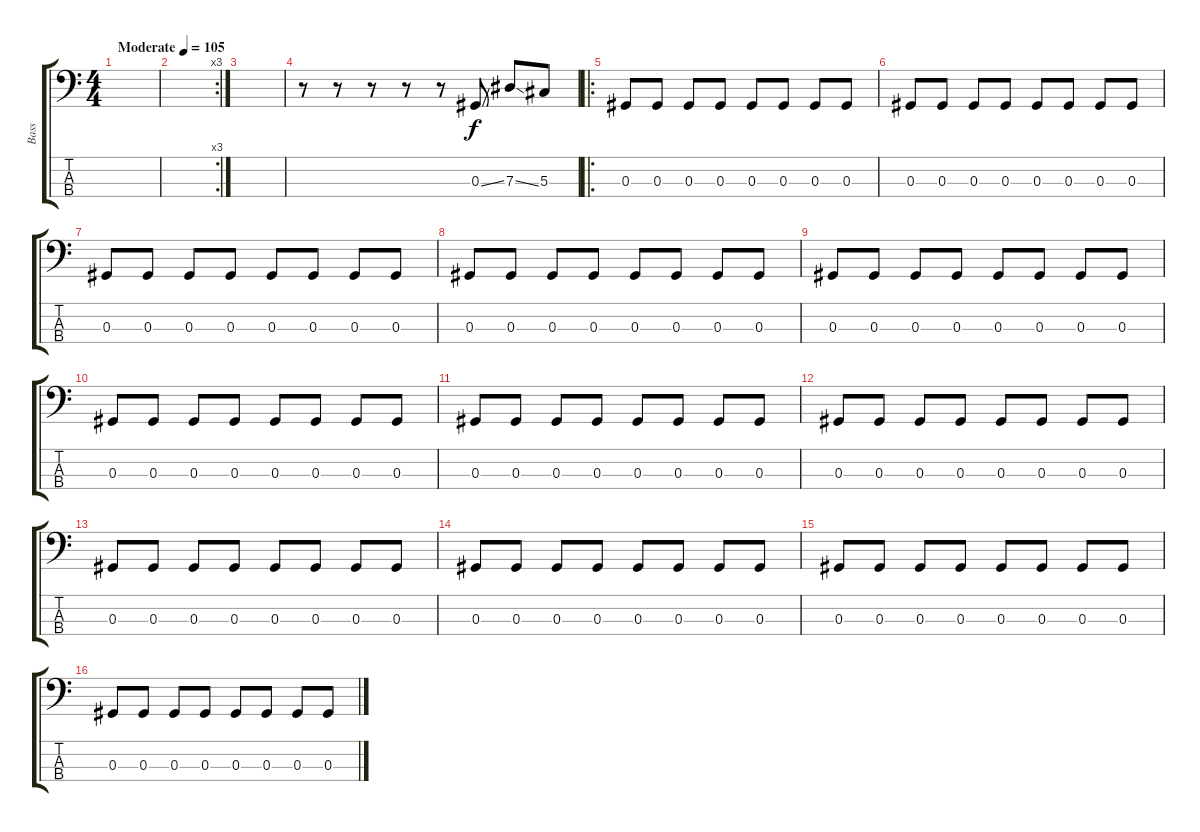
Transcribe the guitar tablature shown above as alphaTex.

\track ("Bass" "Bass") {instrument electricbassfinger}
\staff {score tabs}
\tuning (Gb2 Db2 Ab1 Eb1) {hide}
\ts (4 4)
\tempo (105 "Moderate")
\clef f4
\ks c
|
\rc 3
|
|
r.8 r.8 r.8 r.8 r.8 0.3{ss}.8 7.3{ss}.8 5.3.8 |
\ro
0.3.8{dy f} 0.3.8 0.3.8 0.3.8 0.3.8 0.3.8 0.3.8 0.3.8 |
0.3.8 0.3.8 0.3.8 0.3.8 0.3.8 0.3.8 0.3.8 0.3.8 |
0.3.8 0.3.8 0.3.8 0.3.8 0.3.8 0.3.8 0.3.8 0.3.8 |
0.3.8 0.3.8 0.3.8 0.3.8 0.3.8 0.3.8 0.3.8 0.3.8 |
0.3.8 0.3.8 0.3.8 0.3.8 0.3.8 0.3.8 0.3.8 0.3.8 |
0.3.8 0.3.8 0.3.8 0.3.8 0.3.8 0.3.8 0.3.8 0.3.8 |
0.3.8 0.3.8 0.3.8 0.3.8 0.3.8 0.3.8 0.3.8 0.3.8 |
0.3.8 0.3.8 0.3.8 0.3.8 0.3.8 0.3.8 0.3.8 0.3.8 |
0.3.8 0.3.8 0.3.8 0.3.8 0.3.8 0.3.8 0.3.8 0.3.8 |
0.3.8 0.3.8 0.3.8 0.3.8 0.3.8 0.3.8 0.3.8 0.3.8 |
0.3.8 0.3.8 0.3.8 0.3.8 0.3.8 0.3.8 0.3.8 0.3.8 |
0.3.8 0.3.8 0.3.8 0.3.8 0.3.8 0.3.8 0.3.8 0.3.8
